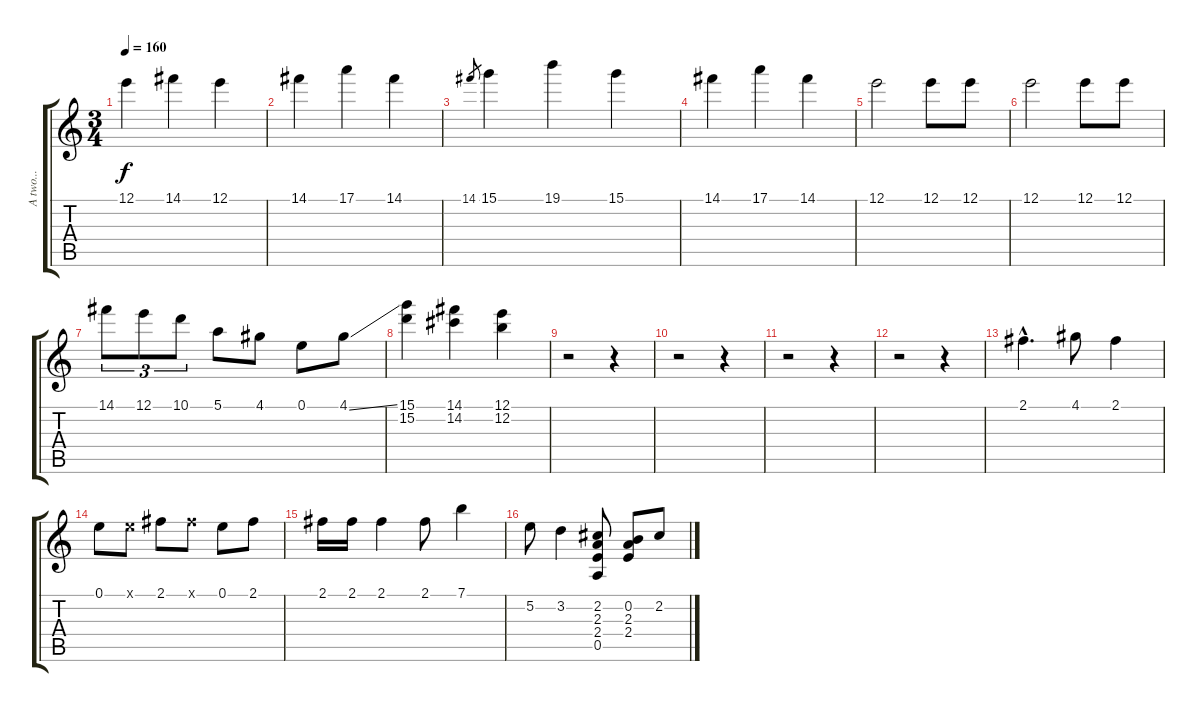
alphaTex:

\track ("A two..." "A two...") {instrument electricguitarjazz}
\staff {score tabs}
\tuning (E4 B3 G3 D3 A2 E2) {hide}
\ts (3 4)
\tempo 160
\clef g2
\ks c
12.1.4{dy f} 14.1.4 12.1.4 |
14.1.4 17.1.4 14.1.4 |
14.1.8{gr} 15.1.4 19.1.4 15.1.4 |
14.1.4 17.1.4 14.1.4 |
12.1.2 12.1.8 12.1.8 |
12.1.2 12.1.8 12.1.8 |
14.1.8{tu (3 2)} 12.1.8{tu (3 2)} 10.1.8{tu (3 2)} 5.1.8 4.1.8 0.1.8 4.1{ss}.8 |
(15.1 15.2).4 (14.1 14.2).4 (12.1 12.2).4 |
r.2 r.4 |
r.2 r.4 |
r.2 r.4 |
r.2 r.4 |
2.1{hac}.4{d} 4.1.8 2.1.4 |
0.1.8 0.1{x}.8 2.1.8 2.1{x}.8 0.1.8 2.1.8 |
2.1.16 2.1.16 2.1.4 2.1.8 7.1.4 |
5.2.8 3.2.4 (2.2 2.3 2.4 0.5).8 (0.2 2.3 2.4).8 2.2.8
